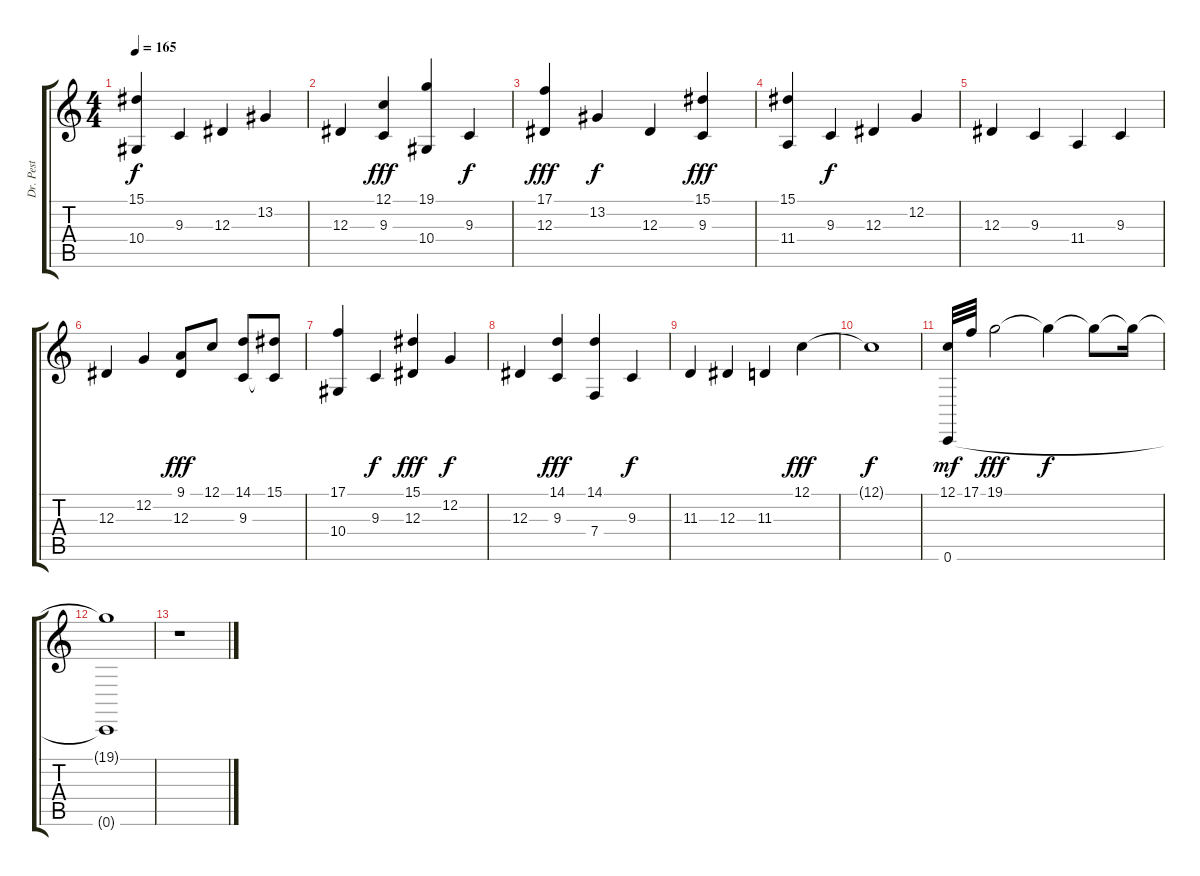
\track ("Dr. Pest" "Dr. Pest") {instrument brightacousticpiano}
\staff {score tabs}
\tuning (C4 G3 Eb3 Bb2 F2 C2) {hide}
\ts (4 4)
\tempo 165
\clef g2
\ks c
(15.1 10.4).4{dy f} 9.3.4 12.3.4 13.2.4 |
12.3.4 (12.1 9.3).4{dy fff} (19.1 10.4).4 9.3.4{dy f} |
(17.1 12.3).4{dy fff} 13.2.4{dy f} 12.3.4 (15.1 9.3).4{dy fff} |
(15.1 11.4).4 9.3.4{dy f} 12.3.4 12.2.4 |
12.3.4 9.3.4 11.4.4 9.3.4 |
12.3.4 12.2.4 (9.1 12.3).8{dy fff} 12.1.8 (14.1 9.3).8 (15.1 9.3{t}).8 |
(17.1 10.4).4 9.3.4{dy f} (15.1 12.3).4{dy fff} 12.2.4{dy f} |
12.3.4 (14.1 9.3).4{dy fff} (14.1 7.4).4 9.3.4{dy f} |
11.3.4 12.3.4 11.3.4 12.1.4{dy fff} |
12.1{t}.1{dy f} |
(12.1 0.6).32{dy mf} 17.1.32 19.1.2{dy fff} 19.1{t}.4{dy f} 19.1{t}.8 19.1{t}.16 |
(19.1{t} 0.6{t}).1 |
r.1
